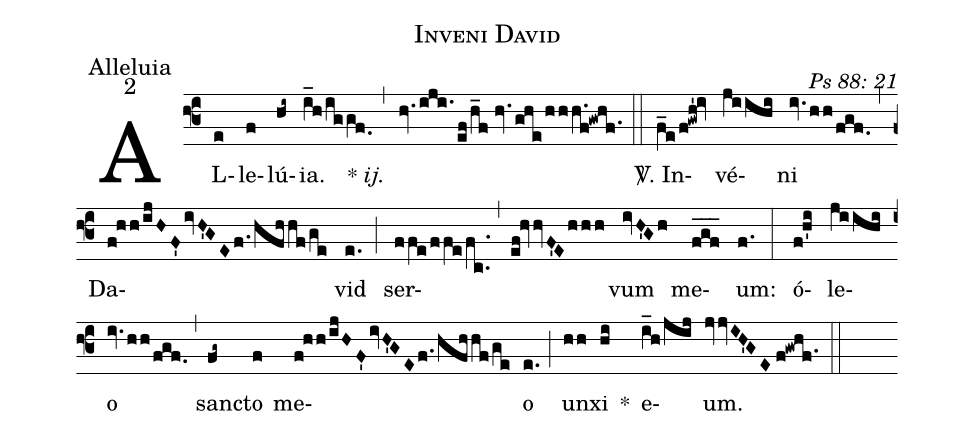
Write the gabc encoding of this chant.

name: Inveni David;
office-part: Alleluia;
mode: 2;
commentary: Ps 88: 21;
%%
(f3) AL(e)le(f)lú(hi~)ia.(i_h/iggf.0) {*} <i>ij.</i>(,) (hv.iji./ef/h_f//hv.ghe/hhh.f!gwhf.1) (::)
<sp>V/</sp>. In(f_e/f!gwh'!iv)vé(jiihi)ni(iv.hh/fgf.) (,) Da(f!hh/ijHF'ivH'GEf./hfhhf/ge)vid(e.) (;) ser(ffe/ffe/fc..,ef!hvvF'E/hhh)vum(ivH'Gh) me(f_g_f_)um:(f.) (:)
ó(f!h'i)le(jiihi)o(iv.hh/fgf.) (,) sanc(fg~)to(f) me(f!hh/ijHF'ivH'GEf./hfhhf/ge)o(e.) (;) un(hh)xi(hi) *() e(i_h/jij)um.(jvvIH'GE//f!gwhf.1) (::)
